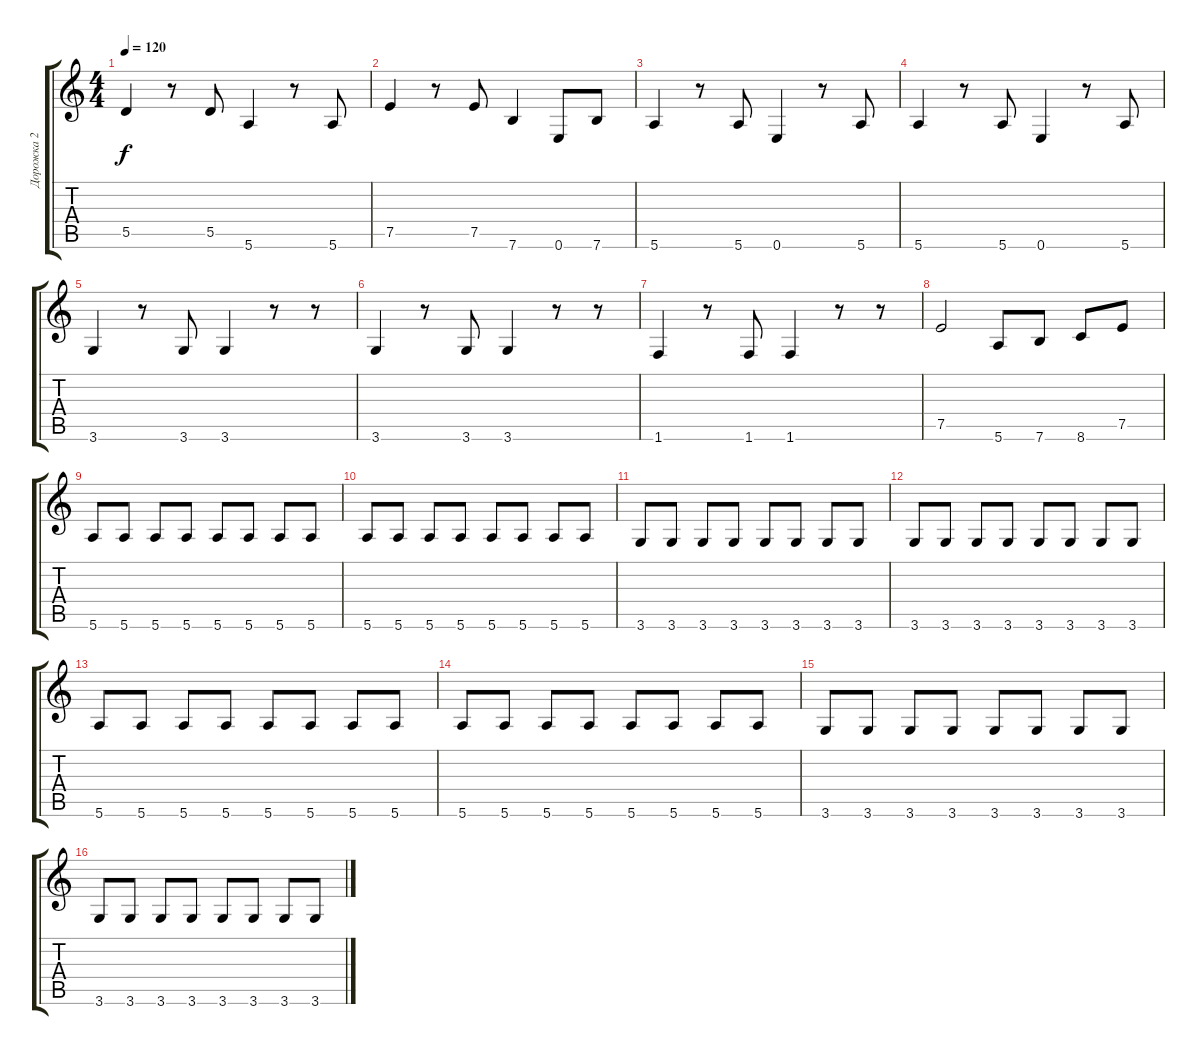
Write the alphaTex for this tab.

\track ("Дорожка 2" "Дорожка 2") {instrument synthbass1}
\staff {score tabs}
\tuning (E4 B3 G3 D3 A2 E2) {hide}
\ts (4 4)
\tempo 120
\clef g2
\ks c
5.5.4{dy f} r.8 5.5.8 5.6.4 r.8 5.6.8 |
7.5.4 r.8 7.5.8 7.6.4 0.6.8 7.6.8 |
5.6.4 r.8 5.6.8 0.6.4 r.8 5.6.8 |
5.6.4 r.8 5.6.8 0.6.4 r.8 5.6.8 |
3.6.4 r.8 3.6.8 3.6.4 r.8 r.8 |
3.6.4 r.8 3.6.8 3.6.4 r.8 r.8 |
1.6.4 r.8 1.6.8 1.6.4 r.8 r.8 |
7.5.2 5.6.8 7.6.8 8.6.8 7.5.8 |
5.6.8 5.6.8 5.6.8 5.6.8 5.6.8 5.6.8 5.6.8 5.6.8 |
5.6.8 5.6.8 5.6.8 5.6.8 5.6.8 5.6.8 5.6.8 5.6.8 |
3.6.8 3.6.8 3.6.8 3.6.8 3.6.8 3.6.8 3.6.8 3.6.8 |
3.6.8 3.6.8 3.6.8 3.6.8 3.6.8 3.6.8 3.6.8 3.6.8 |
5.6.8 5.6.8 5.6.8 5.6.8 5.6.8 5.6.8 5.6.8 5.6.8 |
5.6.8 5.6.8 5.6.8 5.6.8 5.6.8 5.6.8 5.6.8 5.6.8 |
3.6.8 3.6.8 3.6.8 3.6.8 3.6.8 3.6.8 3.6.8 3.6.8 |
3.6.8 3.6.8 3.6.8 3.6.8 3.6.8 3.6.8 3.6.8 3.6.8
